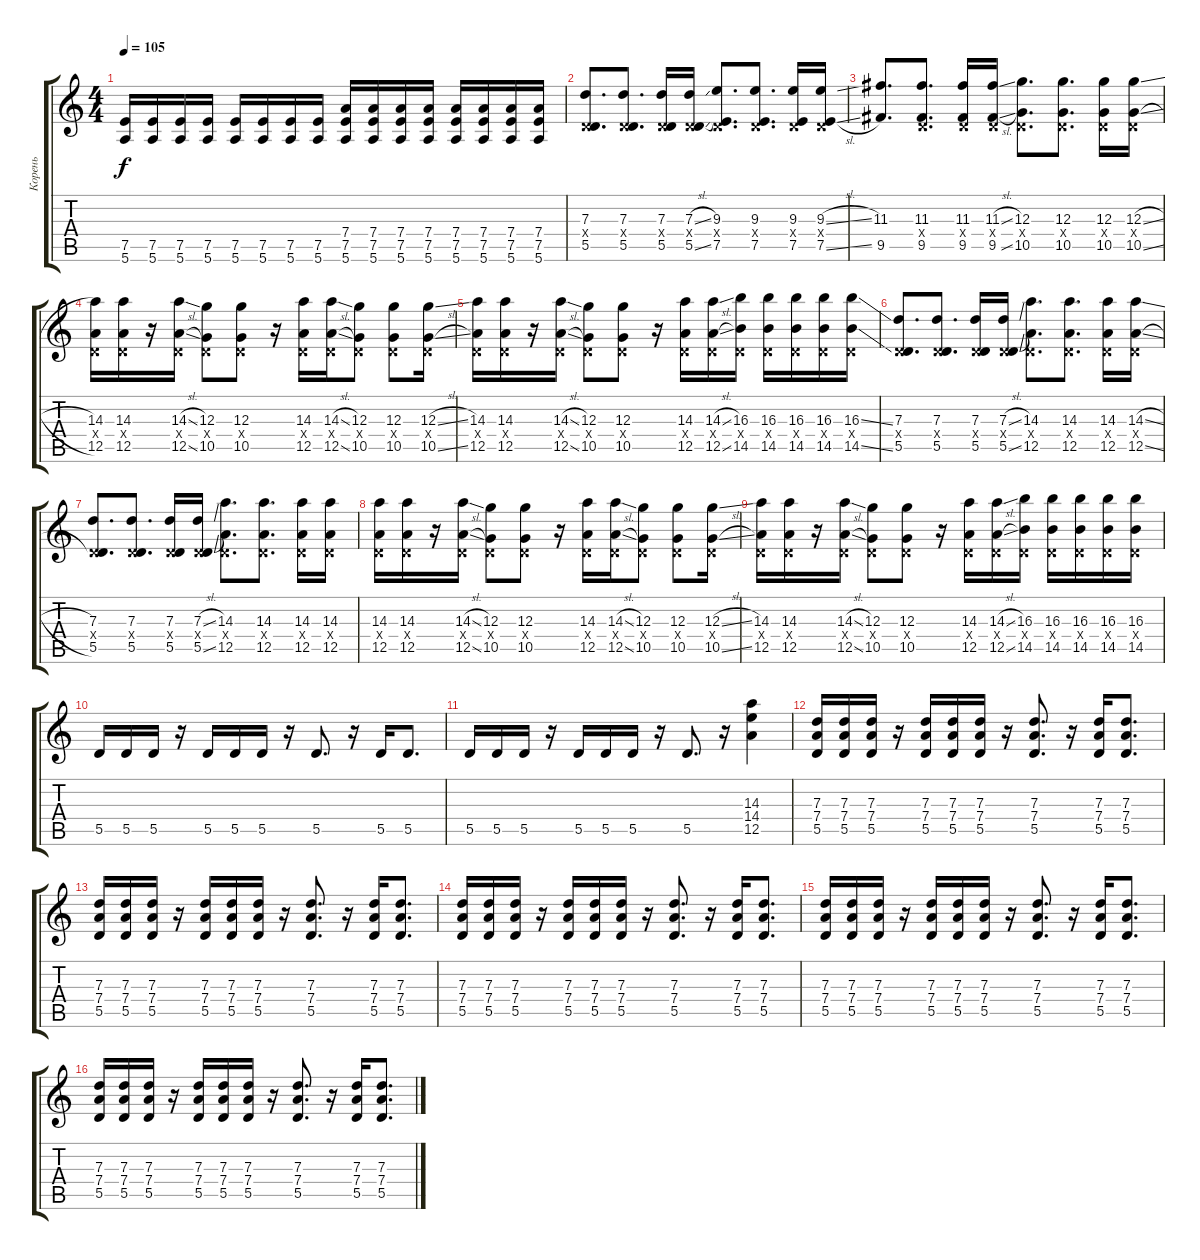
\track ("Корень" "Корень") {instrument distortionguitar}
\staff {score tabs}
\tuning (E4 B3 G3 D3 A2 E2) {hide}
\ts (4 4)
\tempo 105
\clef g2
\ks c
(7.5 5.6).16{dy f} (7.5 5.6).16 (7.5 5.6).16 (7.5 5.6).16 (7.5 5.6).16 (7.5 5.6).16 (7.5 5.6).16 (7.5 5.6).16 (7.4 7.5 5.6).16 (7.4 7.5 5.6).16 (7.4 7.5 5.6).16 (7.4 7.5 5.6).16 (7.4 7.5 5.6).16 (7.4 7.5 5.6).16 (7.4 7.5 5.6).16 (7.4 7.5 5.6).16 |
(7.3 0.4{x} 5.5).8{d} (7.3 0.4{x} 5.5).8{d} (7.3 0.4{x} 5.5).16 (7.3{sl} 0.4{x} 5.5{sl}).16 (9.3 0.4{x} 7.5).8{d} (9.3 0.4{x} 7.5).8{d} (9.3 0.4{x} 7.5).16 (9.3{sl} 0.4{x} 7.5{sl}).16 |
(11.3 9.5).8{d} (11.3 0.4{x} 9.5).8{d} (11.3 0.4{x} 9.5).16 (11.3{sl} 0.4{x} 9.5{sl}).16 (12.3 0.4{x} 10.5).8{d} (12.3 0.4{x} 10.5).8{d} (12.3 0.4{x} 10.5).16 (12.3{sl} 0.4{x} 10.5{sl}).16 |
(14.3 0.4{x} 12.5).16 (14.3 0.4{x} 12.5).16 r.16 (14.3{sl} 0.4{x} 12.5{sl}).16 (12.3 0.4{x} 10.5).8 (12.3 0.4{x} 10.5).8 r.16 (14.3 0.4{x} 12.5).16 (14.3{sl} 0.4{x} 12.5{sl}).16 (12.3 0.4{x} 10.5).8 (12.3 0.4{x} 10.5).8 (12.3{sl} 0.4{x} 10.5{sl}).16 |
(14.3 0.4{x} 12.5).16 (14.3 0.4{x} 12.5).16 r.16 (14.3{sl} 0.4{x} 12.5{sl}).16 (12.3 0.4{x} 10.5).8 (12.3 0.4{x} 10.5).8 r.16 (14.3 0.4{x} 12.5).16 (14.3{sl} 0.4{x} 12.5{sl}).16 (16.3 0.4{x} 14.5).16 (16.3 0.4{x} 14.5).16 (16.3 0.4{x} 14.5).16 (16.3 0.4{x} 14.5).16 (16.3{ss} 0.4{x} 14.5{ss}).16 |
(7.3 0.4{x} 5.5).8{d} (7.3 0.4{x} 5.5).8{d} (7.3 0.4{x} 5.5).16 (7.3{sl} 0.4{x} 5.5{sl}).16 (14.3 0.4{x} 12.5).8{d} (14.3 0.4{x} 12.5).8{d} (14.3 0.4{x} 12.5).16 (14.3{sl} 0.4{x} 12.5{sl}).16 |
(7.3 0.4{x} 5.5).8{d} (7.3 0.4{x} 5.5).8{d} (7.3 0.4{x} 5.5).16 (7.3{sl} 0.4{x} 5.5{sl}).16 (14.3 0.4{x} 12.5).8{d} (14.3 0.4{x} 12.5).8{d} (14.3 0.4{x} 12.5).16 (14.3 0.4{x} 12.5).16 |
(14.3 0.4{x} 12.5).16 (14.3 0.4{x} 12.5).16 r.16 (14.3{sl} 0.4{x} 12.5{sl}).16 (12.3 0.4{x} 10.5).8 (12.3 0.4{x} 10.5).8 r.16 (14.3 0.4{x} 12.5).16 (14.3{sl} 0.4{x} 12.5{sl}).16 (12.3 0.4{x} 10.5).8 (12.3 0.4{x} 10.5).8 (12.3{sl} 0.4{x} 10.5{sl}).16 |
(14.3 0.4{x} 12.5).16 (14.3 0.4{x} 12.5).16 r.16 (14.3{sl} 0.4{x} 12.5{sl}).16 (12.3 0.4{x} 10.5).8 (12.3 0.4{x} 10.5).8 r.16 (14.3 0.4{x} 12.5).16 (14.3{sl} 0.4{x} 12.5{sl}).16 (16.3 0.4{x} 14.5).16 (16.3 0.4{x} 14.5).16 (16.3 0.4{x} 14.5).16 (16.3 0.4{x} 14.5).16 (16.3 0.4{x} 14.5).16 |
5.5.16 5.5.16 5.5.16 r.16 5.5.16 5.5.16 5.5.16 r.16 5.5.8{d} r.16 5.5.16 5.5.8{d} |
5.5.16 5.5.16 5.5.16 r.16 5.5.16 5.5.16 5.5.16 r.16 5.5.8{d} r.16 (14.3 14.4 12.5).4 |
(7.3 7.4 5.5).16 (7.3 7.4 5.5).16 (7.3 7.4 5.5).16 r.16 (7.3 7.4 5.5).16 (7.3 7.4 5.5).16 (7.3 7.4 5.5).16 r.16 (7.3 7.4 5.5).8{d} r.16 (7.3 7.4 5.5).16 (7.3 7.4 5.5).8{d} |
(7.3 7.4 5.5).16 (7.3 7.4 5.5).16 (7.3 7.4 5.5).16 r.16 (7.3 7.4 5.5).16 (7.3 7.4 5.5).16 (7.3 7.4 5.5).16 r.16 (7.3 7.4 5.5).8{d} r.16 (7.3 7.4 5.5).16 (7.3 7.4 5.5).8{d} |
(7.3 7.4 5.5).16 (7.3 7.4 5.5).16 (7.3 7.4 5.5).16 r.16 (7.3 7.4 5.5).16 (7.3 7.4 5.5).16 (7.3 7.4 5.5).16 r.16 (7.3 7.4 5.5).8{d} r.16 (7.3 7.4 5.5).16 (7.3 7.4 5.5).8{d} |
(7.3 7.4 5.5).16 (7.3 7.4 5.5).16 (7.3 7.4 5.5).16 r.16 (7.3 7.4 5.5).16 (7.3 7.4 5.5).16 (7.3 7.4 5.5).16 r.16 (7.3 7.4 5.5).8{d} r.16 (7.3 7.4 5.5).16 (7.3 7.4 5.5).8{d} |
(7.3 7.4 5.5).16 (7.3 7.4 5.5).16 (7.3 7.4 5.5).16 r.16 (7.3 7.4 5.5).16 (7.3 7.4 5.5).16 (7.3 7.4 5.5).16 r.16 (7.3 7.4 5.5).8{d} r.16 (7.3 7.4 5.5).16 (7.3 7.4 5.5).8{d}
